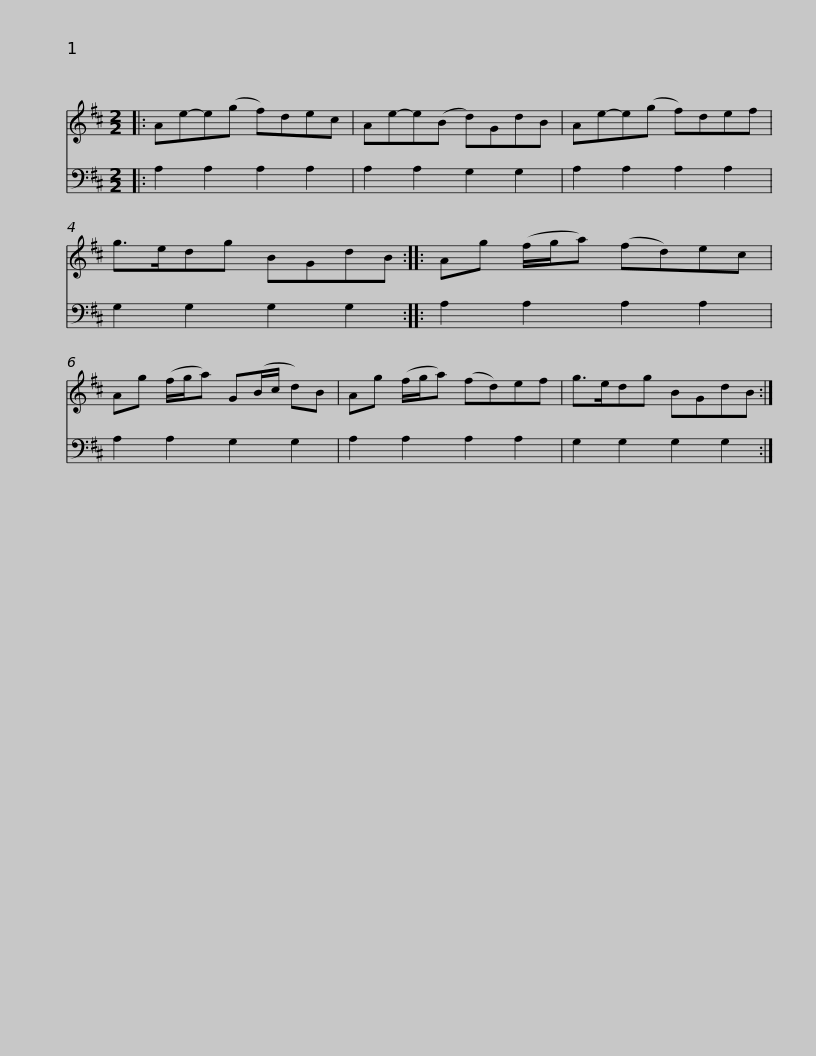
X:1
%%score 1 2
L:1/8
M:2/2
I:linebreak $
K:D
V:1 treble
V:2 bass
V:1
|: Ae-e(g f)dec | Ae-e(B d)GdB | Ae-e(g f)def | g>edg BGdB :: Ag (f/g/a) (fd)ec |$ %5
 Ag (f/g/a) G(B/c/ d)B | Ag (f/g/a) (fd)ef | g>edg BGdB :| %8
V:2
|: A,2 A,2 A,2 A,2 | A,2 A,2 G,2 G,2 | A,2 A,2 A,2 A,2 | G,2 G,2 G,2 G,2 :: A,2 A,2 A,2 A,2 |$ %5
 A,2 A,2 G,2 G,2 | A,2 A,2 A,2 A,2 | G,2 G,2 G,2 G,2 :| %8
